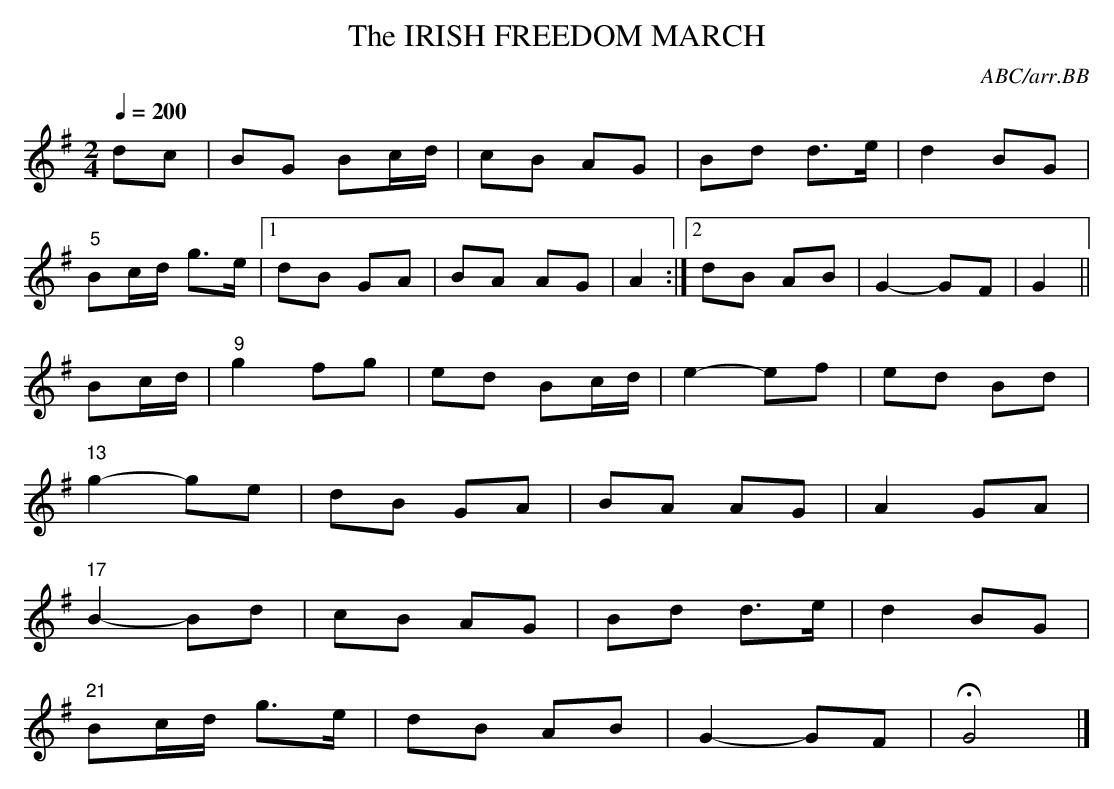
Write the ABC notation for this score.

X:1
T:IRISH FREEDOM MARCH, The
C:ABC/arr.BB
Q:1/4=200
L:1/8
M:2/4
K:G
dc|BG Bc/d/|cB AG|Bd d>e|d2 BG|
"5"Bc/d/ g>e|1 dB GA|BA AG|A2 :|\
[2 dB AB|G2-GF|G2||
Bc/d/|"9"g2 fg|ed Bc/d/|e2-ef|ed Bd|
"13"g2-ge|dB GA|BA AG|A2 GA|
"17"B2-Bd|cB AG|Bd d>e|d2 BG|
"21"Bc/d/ g>e|dB AB|G2-GF|HG4|]
